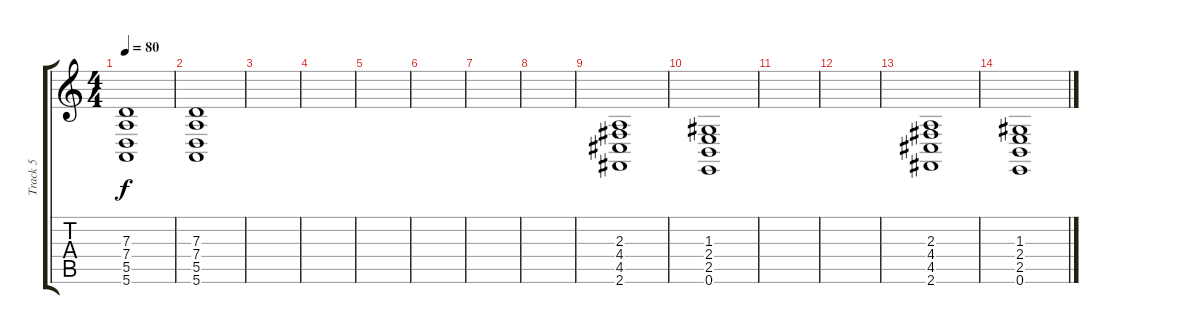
\track ("Track 5" "Track 5") {instrument stringensemble1}
\staff {score tabs}
\tuning (E4 B3 G3 D3 A2 E2) {hide}
\ts (4 4)
\tempo 80
\clef g2
\ks c
(7.3 7.4 5.5 5.6).1{dy f} |
(7.3 7.4 5.5 5.6).1 |
|
|
|
|
|
|
(2.3 4.4 4.5 2.6).1 |
(1.3 2.4 2.5 0.6).1 |
|
|
(2.3 4.4 4.5 2.6).1 |
(1.3 2.4 2.5 0.6).1
